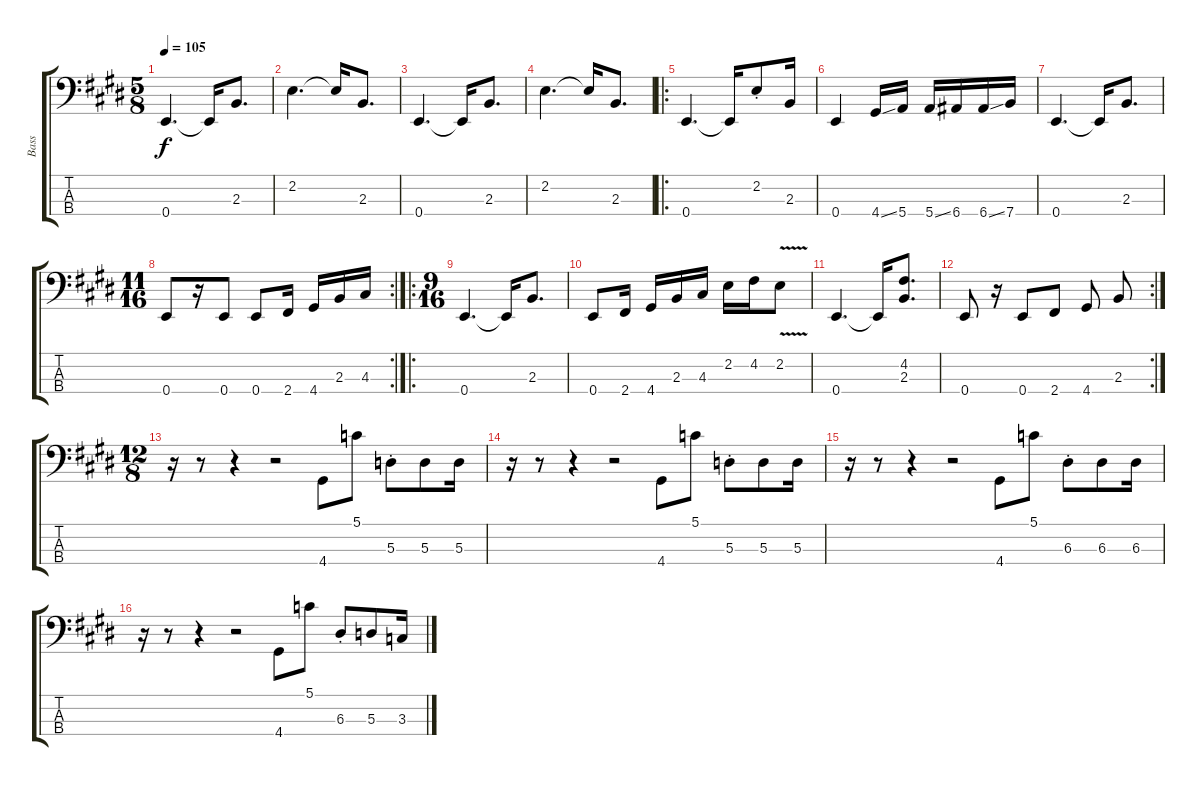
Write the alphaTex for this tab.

\track ("Bass" "Bass") {instrument electricbassfinger}
\staff {score tabs}
\tuning (G2 D2 A1 E1) {hide}
\ts (5 8)
\tempo 105
\clef f4
\ks e
0.4.4{d dy f instrument electricbassfinger} 0.4{t}.16 2.3.8{d} |
\ks c#minor
2.2.4{d} 2.2{t}.16 2.3.8{d} |
0.4.4{d} 0.4{t}.16 2.3.8{d} |
2.2.4{d} 2.2{t}.16 2.3.8{d} |
\ro
\ks e
0.4.4{d} 0.4{t}.16 2.2{st}.8 2.3.16 |
\ks c#minor
0.4.4 4.4{ss}.16 5.4.16 5.4{ss}.16 6.4.16 6.4{ss}.16 7.4.16 |
0.4.4{d} 0.4{t}.16 2.3.8{d} |
\rc 2
\ts (11 16)
0.4.8 r.16 0.4.8 0.4.8 2.4.16 4.4.16 2.3.16 4.3.16 |
\ro
\ts (9 16)
\ks e
0.4.4{d} 0.4{t}.16 2.3.8{d} |
\ks c#minor
0.4.8 2.4.16 4.4.16 2.3.16 4.3.16 2.2.16 4.2.16 2.2{v}.8 |
0.4.4{d} 0.4{t}.16 (4.2 2.3).8{d} |
\rc 2
0.4.8 r.16 0.4.8 2.4.8 4.4.8 2.3.8 |
\ts (12 8)
\ks e
r.16 r.8 r.4 r.2 4.4.8 5.1.8 5.3{st}.8 5.3.8 5.3.16 |
\ks c#minor
r.16 r.8 r.4 r.2 4.4.8 5.1.8 5.3{st}.8 5.3.8 5.3.16 |
\ks e
r.16 r.8 r.4 r.2 4.4.8 5.1.8 6.3{st}.8 6.3.8 6.3.16 |
\ks c#minor
r.16 r.8 r.4 r.2 4.4.8 5.1.8 6.3{st}.8 5.3.8 3.3.16
